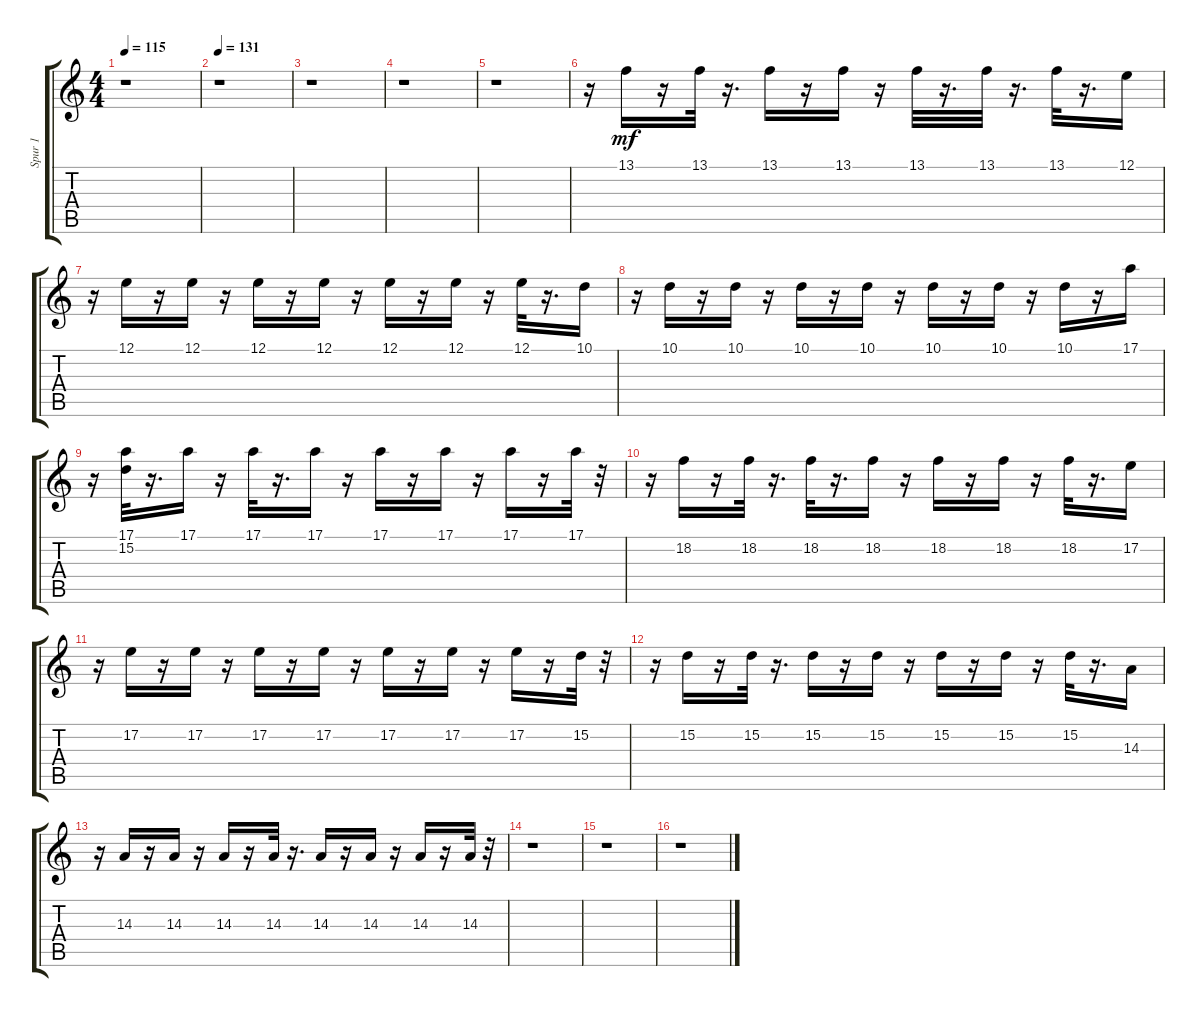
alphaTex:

\track ("Spur 1" "Spur 1") {instrument lead1square}
\staff {score tabs}
\tuning (E4 B3 G3 D3 A2 E2) {hide}
\ts (4 4)
\tempo 115
\clef g2
\ks c
r.1{dy mf instrument lead1square} |
\tempo 131
r.1 |
r.1 |
r.1 |
r.1 |
r.16 13.1.16 r.16 13.1.32 r.16{d} 13.1.16 r.16 13.1.16 r.16 13.1.32 r.16{d} 13.1.32 r.16{d} 13.1.32 r.16{d} 12.1.16 |
r.16 12.1.16 r.16 12.1.16 r.16 12.1.16 r.16 12.1.16 r.16 12.1.16 r.16 12.1.16 r.16 12.1.32 r.16{d} 10.1.16 |
r.16 10.1.16 r.16 10.1.16 r.16 10.1.16 r.16 10.1.16 r.16 10.1.16 r.16 10.1.16 r.16 10.1.16 r.16 17.1.16 |
r.16 (17.1 15.2).32 r.16{d} 17.1.16 r.16 17.1.32 r.16{d} 17.1.16 r.16 17.1.16 r.16 17.1.16 r.16 17.1.16 r.16 17.1.32 r.32 |
r.16 18.2.16 r.16 18.2.32 r.16{d} 18.2.32 r.16{d} 18.2.16 r.16 18.2.16 r.16 18.2.16 r.16 18.2.32 r.16{d} 17.2.16 |
r.16 17.2.16 r.16 17.2.16 r.16 17.2.16 r.16 17.2.16 r.16 17.2.16 r.16 17.2.16 r.16 17.2.16 r.16 15.2.32 r.32 |
r.16 15.2.16 r.16 15.2.32 r.16{d} 15.2.16 r.16 15.2.16 r.16 15.2.16 r.16 15.2.16 r.16 15.2.32 r.16{d} 14.3.16 |
r.16 14.3.16 r.16 14.3.16 r.16 14.3.16 r.16 14.3.32 r.16{d} 14.3.16 r.16 14.3.16 r.16 14.3.16 r.16 14.3.32 r.32 |
r.1 |
r.1 |
r.1
